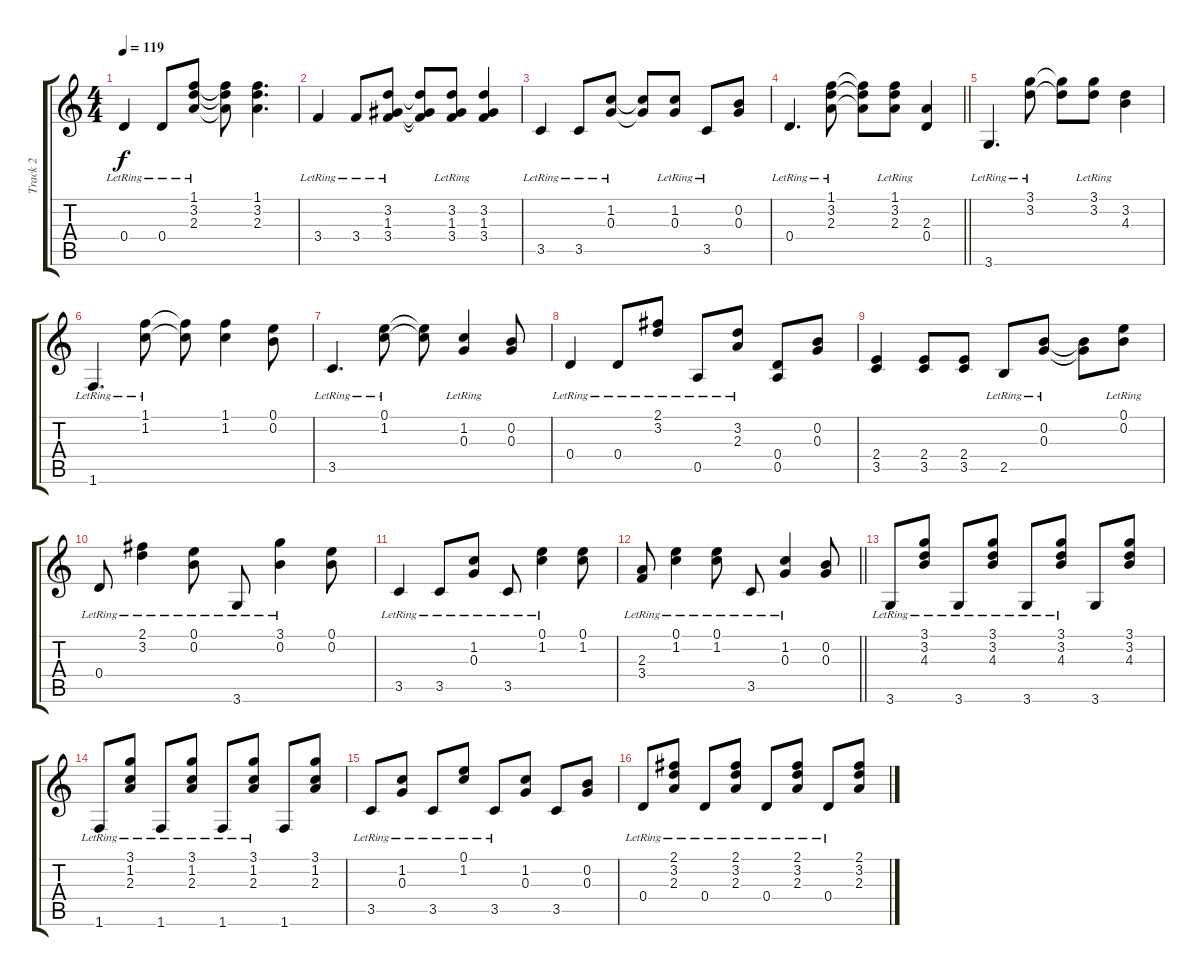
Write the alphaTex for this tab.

\track ("Track 2" "Track 2") {instrument acousticguitarsteel}
\staff {score tabs}
\tuning (E4 B3 G3 D3 A2 E2) {hide}
\ts (4 4)
\tempo 119
\clef g2
\ks c
0.4{lr}.4{dy f} 0.4{lr}.8 (1.1{lr} 3.2{lr} 2.3{lr}).8 (1.1{t} 3.2{t} 2.3{t}).8 (1.1 3.2 2.3).4{d} |
3.4{lr}.4 3.4{lr}.8 (3.2{lr} 1.3{lr} 3.4{lr}).8 (3.2{t} 1.3{t} 3.4{t}).8 (3.2{lr} 1.3{lr} 3.4{lr}).8 (3.2 1.3 3.4).4 |
3.5{lr}.4 3.5{lr}.8 (1.2{lr} 0.3{lr}).8 (1.2{t} 0.3{t}).8 (1.2{lr} 0.3{lr}).8 3.5{lr}.8 (0.2 0.3).8 |
\barLineRight lightlight
0.4{lr}.4{d} (1.1{lr} 3.2{lr} 2.3{lr}).8 (1.1{t} 3.2{t} 2.3{t}).8 (1.1{lr} 3.2{lr} 2.3{lr}).8 (2.3 0.4).4 |
3.6{lr}.4{d} (3.1{lr} 3.2{lr}).8 (3.1{t} 3.2{t}).8 (3.1{lr} 3.2{lr}).8 (3.2 4.3).4 |
1.6{lr}.4{d} (1.1{lr} 1.2{lr}).8 (1.1{t} 1.2{t}).8 (1.1 1.2).4 (0.1 0.2).8 |
3.5{lr}.4{d} (0.1{lr} 1.2{lr}).8 (0.1{t} 1.2{t}).8 (1.2 0.3{lr}).4 (0.2 0.3).8 |
0.4{lr}.4 0.4{lr}.8 (2.1{lr} 3.2{lr}).8 0.5{lr}.8 (3.2{lr} 2.3{lr}).8 (0.4 0.5).8 (0.2 0.3).8 |
(2.4 3.5).4 (2.4 3.5).8 (2.4 3.5).8 2.5{lr}.8 (0.2{lr} 0.3{lr}).8 (0.2{t} 0.3{t}).8 (0.1 0.2{lr}).8 |
0.4{lr}.8 (2.1{lr} 3.2{lr}).4 (0.1 0.2{lr}).8 3.6{lr}.8 (3.1{lr} 0.2).4 (0.1 0.2).8 |
3.5{lr}.4 3.5{lr}.8 (1.2{lr} 0.3{lr}).8 3.5{lr}.8 (0.1{lr} 1.2{lr}).4 (0.1 1.2).8 |
\barLineRight lightlight
(2.3{lr} 3.4{lr}).8 (0.1{lr} 1.2{lr}).4 (0.1{lr} 1.2{lr}).8 3.5{lr}.8 (1.2{lr} 0.3{lr}).4 (0.2 0.3).8 |
3.6{lr}.8 (3.1{lr} 3.2{lr} 4.3{lr}).8 3.6{lr}.8 (3.1{lr} 3.2{lr} 4.3{lr}).8 3.6{lr}.8 (3.1{lr} 3.2{lr} 4.3{lr}).8 3.6.8 (3.1 3.2 4.3).8 |
1.6{lr}.8 (3.1{lr} 1.2{lr} 2.3{lr}).8 1.6{lr}.8 (3.1{lr} 1.2{lr} 2.3{lr}).8 1.6{lr}.8 (3.1{lr} 1.2{lr} 2.3{lr}).8 1.6.8 (3.1 1.2 2.3).8 |
3.5{lr}.8 (1.2{lr} 0.3{lr}).8 3.5{lr}.8 (0.1{lr} 1.2{lr}).8 3.5{lr}.8 (1.2 0.3).8 3.5.8 (0.2 0.3).8 |
0.4{lr}.8 (2.1{lr} 3.2{lr} 2.3{lr}).8 0.4{lr}.8 (2.1{lr} 3.2{lr} 2.3{lr}).8 0.4{lr}.8 (2.1{lr} 3.2{lr} 2.3{lr}).8 0.4{lr}.8 (2.1 3.2 2.3).8
